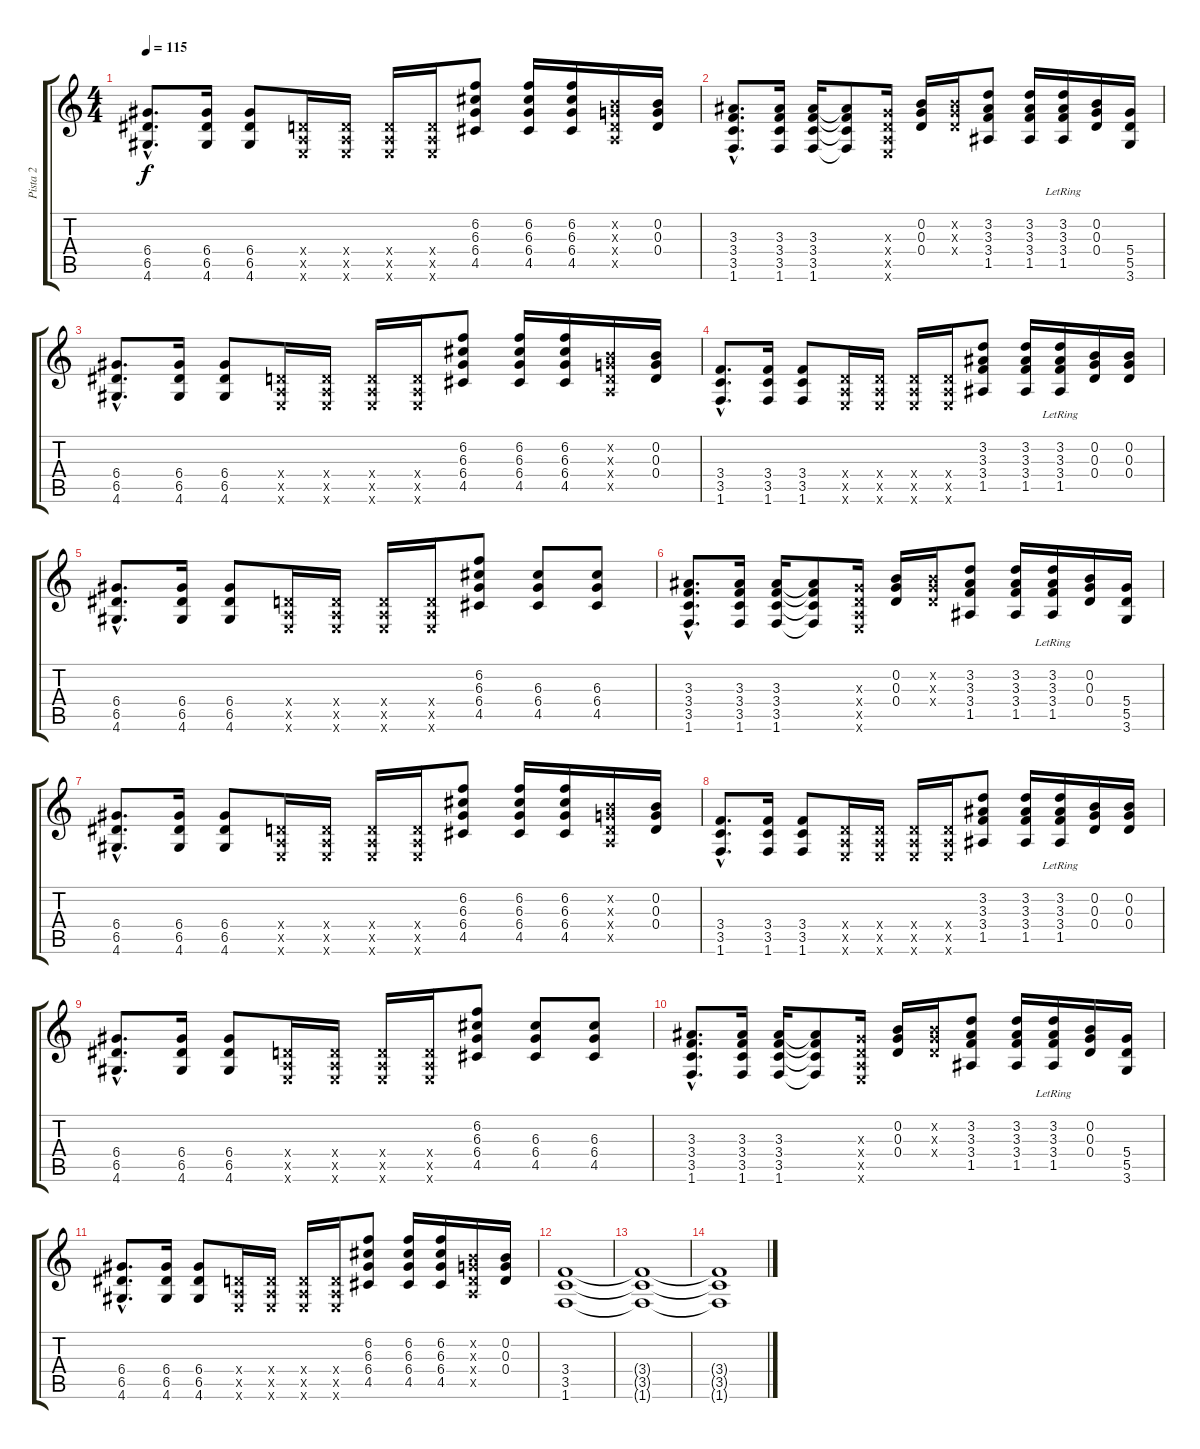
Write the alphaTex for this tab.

\track ("Pista 2" "Pista 2") {instrument distortionguitar}
\staff {score tabs}
\tuning (E4 B3 G3 D3 A2 E2) {hide}
\ts (4 4)
\tempo 115
\clef g2
\ks c
(6.4{hac} 6.5{hac} 4.6{hac}).8{d dy f} (6.4 6.5 4.6).16 (6.4 6.5 4.6).8 (0.4{x} 0.5{x} 0.6{x}).16 (0.4{x} 0.5{x} 0.6{x}).16 (0.4{x} 0.5{x} 0.6{x}).16 (0.4{x} 0.5{x} 0.6{x}).16 (6.2 6.3 6.4 4.5).8 (6.2 6.3 6.4 4.5).16 (6.2 6.3 6.4 4.5).16 (0.2{x} 0.3{x} 0.4{x} 0.5{x}).16 (0.2 0.3 0.4).16 |
(3.3{hac} 3.4{hac} 3.5{hac} 1.6{hac}).8{d volume 13 instrument distortionguitar} (3.3 3.4 3.5 1.6).16 (3.3 3.4 3.5 1.6).16 (3.3{t} 3.4{t} 3.5{t} 1.6{t}).8 (0.3{x} 0.4{x} 0.5{x} 0.6{x}).16 (0.2 0.3 0.4).16 (0.2{x} 0.3{x} 0.4{x}).16 (3.2 3.3 3.4 1.5).8 (3.2 3.3 3.4 1.5).16 (3.2 3.3 3.4 1.5{lr}).16 (0.2 0.3 0.4).16 (5.4 5.5 3.6).16 |
(6.4{hac} 6.5{hac} 4.6{hac}).8{d} (6.4 6.5 4.6).16 (6.4 6.5 4.6).8 (0.4{x} 0.5{x} 0.6{x}).16 (0.4{x} 0.5{x} 0.6{x}).16 (0.4{x} 0.5{x} 0.6{x}).16 (0.4{x} 0.5{x} 0.6{x}).16 (6.2 6.3 6.4 4.5).8 (6.2 6.3 6.4 4.5).16 (6.2 6.3 6.4 4.5).16 (0.2{x} 0.3{x} 0.4{x} 0.5{x}).16 (0.2 0.3 0.4).16 |
(3.4{hac} 3.5{hac} 1.6{hac}).8{d} (3.4 3.5 1.6).16 (3.4 3.5 1.6).8 (0.4{x} 0.5{x} 0.6{x}).16 (0.4{x} 0.5{x} 0.6{x}).16 (0.4{x} 0.5{x} 0.6{x}).16 (0.4{x} 0.5{x} 0.6{x}).16 (3.2 3.3 3.4 1.5).8 (3.2 3.3 3.4 1.5).16 (3.2 3.3 3.4 1.5{lr}).16 (0.2 0.3 0.4).16 (0.2 0.3 0.4).16 |
(6.4{hac} 6.5{hac} 4.6{hac}).8{d} (6.4 6.5 4.6).16 (6.4 6.5 4.6).8 (0.4{x} 0.5{x} 0.6{x}).16 (0.4{x} 0.5{x} 0.6{x}).16 (0.4{x} 0.5{x} 0.6{x}).16 (0.4{x} 0.5{x} 0.6{x}).16 (6.2 6.3 6.4 4.5).8 (6.3 6.4 4.5).8 (6.3 6.4 4.5).8 |
(3.3{hac} 3.4{hac} 3.5{hac} 1.6{hac}).8{d} (3.3 3.4 3.5 1.6).16 (3.3 3.4 3.5 1.6).16 (3.3{t} 3.4{t} 3.5{t} 1.6{t}).8 (0.3{x} 0.4{x} 0.5{x} 0.6{x}).16 (0.2 0.3 0.4).16 (0.2{x} 0.3{x} 0.4{x}).16 (3.2 3.3 3.4 1.5).8 (3.2 3.3 3.4 1.5).16 (3.2 3.3 3.4 1.5{lr}).16 (0.2 0.3 0.4).16 (5.4 5.5 3.6).16 |
(6.4{hac} 6.5{hac} 4.6{hac}).8{d} (6.4 6.5 4.6).16 (6.4 6.5 4.6).8 (0.4{x} 0.5{x} 0.6{x}).16 (0.4{x} 0.5{x} 0.6{x}).16 (0.4{x} 0.5{x} 0.6{x}).16 (0.4{x} 0.5{x} 0.6{x}).16 (6.2 6.3 6.4 4.5).8 (6.2 6.3 6.4 4.5).16 (6.2 6.3 6.4 4.5).16 (0.2{x} 0.3{x} 0.4{x} 0.5{x}).16 (0.2 0.3 0.4).16 |
(3.4{hac} 3.5{hac} 1.6{hac}).8{d} (3.4 3.5 1.6).16 (3.4 3.5 1.6).8 (0.4{x} 0.5{x} 0.6{x}).16 (0.4{x} 0.5{x} 0.6{x}).16 (0.4{x} 0.5{x} 0.6{x}).16 (0.4{x} 0.5{x} 0.6{x}).16 (3.2 3.3 3.4 1.5).8 (3.2 3.3 3.4 1.5).16 (3.2 3.3 3.4 1.5{lr}).16 (0.2 0.3 0.4).16 (0.2 0.3 0.4).16 |
(6.4{hac} 6.5{hac} 4.6{hac}).8{d} (6.4 6.5 4.6).16 (6.4 6.5 4.6).8 (0.4{x} 0.5{x} 0.6{x}).16 (0.4{x} 0.5{x} 0.6{x}).16 (0.4{x} 0.5{x} 0.6{x}).16 (0.4{x} 0.5{x} 0.6{x}).16 (6.2 6.3 6.4 4.5).8 (6.3 6.4 4.5).8 (6.3 6.4 4.5).8 |
(3.3{hac} 3.4{hac} 3.5{hac} 1.6{hac}).8{d volume 13 instrument distortionguitar} (3.3 3.4 3.5 1.6).16 (3.3 3.4 3.5 1.6).16 (3.3{t} 3.4{t} 3.5{t} 1.6{t}).8 (0.3{x} 0.4{x} 0.5{x} 0.6{x}).16 (0.2 0.3 0.4).16 (0.2{x} 0.3{x} 0.4{x}).16 (3.2 3.3 3.4 1.5).8 (3.2 3.3 3.4 1.5).16 (3.2 3.3 3.4 1.5{lr}).16 (0.2 0.3 0.4).16 (5.4 5.5 3.6).16 |
(6.4{hac} 6.5{hac} 4.6{hac}).8{d} (6.4 6.5 4.6).16 (6.4 6.5 4.6).8 (0.4{x} 0.5{x} 0.6{x}).16 (0.4{x} 0.5{x} 0.6{x}).16 (0.4{x} 0.5{x} 0.6{x}).16 (0.4{x} 0.5{x} 0.6{x}).16 (6.2 6.3 6.4 4.5).8 (6.2 6.3 6.4 4.5).16 (6.2 6.3 6.4 4.5).16 (0.2{x} 0.3{x} 0.4{x} 0.5{x}).16 (0.2 0.3 0.4).16 |
(3.4 3.5 1.6).1{volume 0 instrument distortionguitar} |
(3.4{t} 3.5{t} 1.6{t}).1 |
(3.4{t} 3.5{t} 1.6{t}).1
